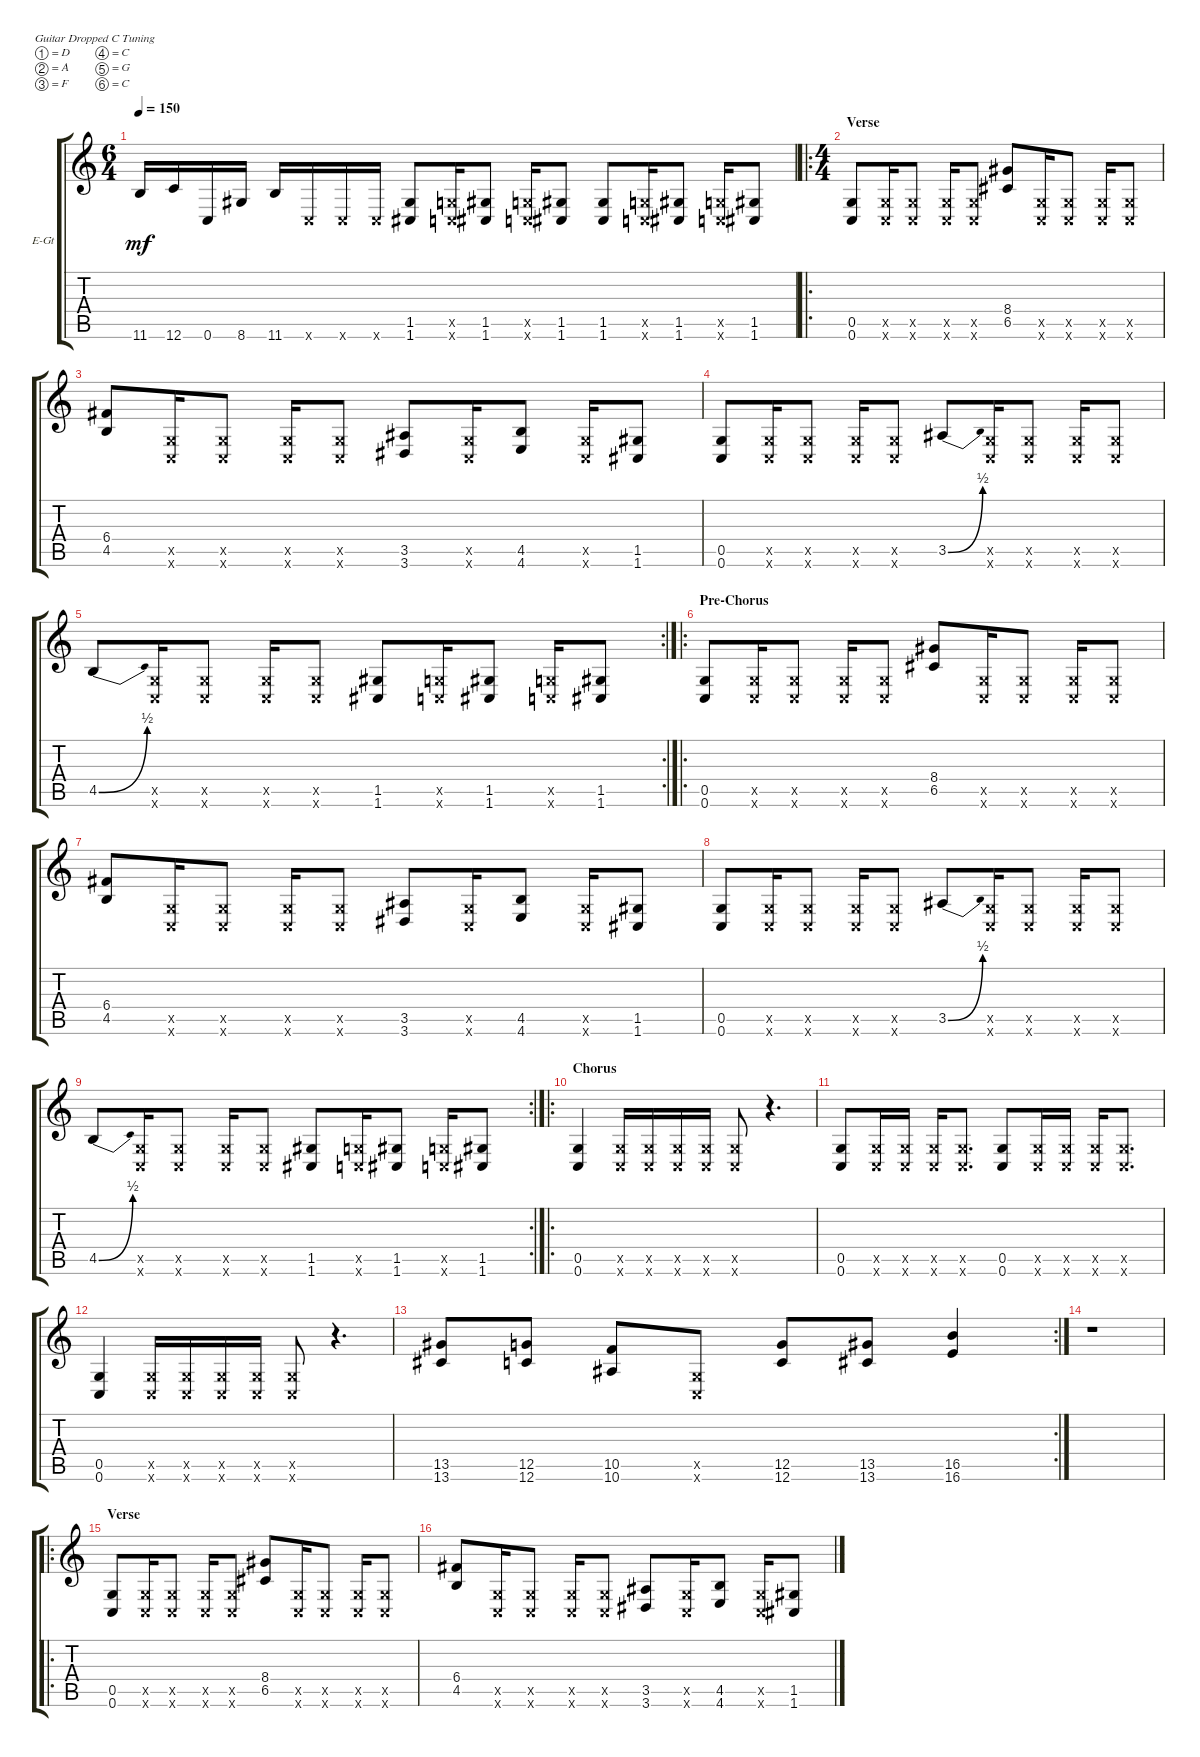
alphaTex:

\defaultSystemsLayout 4
\bracketExtendMode groupsimilarinstruments
\firstSystemTrackNameOrientation horizontal
\otherSystemsTrackNameOrientation horizontal
\track ("GTR 2" "E-Gt") {instrument distortionguitar}
\staff {score tabs}
\tuning (D4 A3 F3 C3 G2 C2)
\ts (6 4)
\tempo 150
\clef g2
\ks c
11.6.16{dy mf} 12.6.16 0.6.16 8.6.16 11.6.16 0.6{x}.16 0.6{x}.16 0.6{x}.16 (1.6 1.5).8 (0.6{x} 0.5{x}).16 (1.6 1.5).8 (0.6{x} 0.5{x}).16 (1.6 1.5).8 (1.6 1.5).8 (0.6{x} 0.5{x}).16 (1.6 1.5).8 (0.6{x} 0.5{x}).16 (1.6 1.5).8 |
\ro
\ts (4 4)
\section ("" "Verse")
(0.6 0.5).8 (0.6{x} 0.5{x}).16 (0.6{x} 0.5{x}).8 (0.6{x} 0.5{x}).16 (0.6{x} 0.5{x}).8 (6.5 8.4).8 (0.6{x} 0.5{x}).16 (0.6{x} 0.5{x}).8 (0.6{x} 0.5{x}).16 (0.6{x} 0.5{x}).8 |
(4.5 6.4).8 (0.6{x} 0.5{x}).16 (0.6{x} 0.5{x}).8 (0.6{x} 0.5{x}).16 (0.6{x} 0.5{x}).8 (3.6 3.5).8 (0.6{x} 0.5{x}).16 (4.6 4.5).8 (0.6{x} 0.5{x}).16 (1.6 1.5).8 |
(0.6 0.5).8 (0.6{x} 0.5{x}).16 (0.6{x} 0.5{x}).8 (0.6{x} 0.5{x}).16 (0.6{x} 0.5{x}).8 3.5{be (bend 0 0 31.799999999999997 2)}.8 (0.6{x} 0.5{x}).16 (0.6{x} 0.5{x}).8 (0.6{x} 0.5{x}).16 (0.6{x} 0.5{x}).8 |
\rc 2
4.5{be (bend 0 0 31.799999999999997 2)}.8 (0.6{x} 0.5{x}).16 (0.6{x} 0.5{x}).8 (0.6{x} 0.5{x}).16 (0.6{x} 0.5{x}).8 (1.6 1.5).8 (0.6{x} 0.5{x}).16 (1.6 1.5).8 (0.6{x} 0.5{x}).16 (1.6 1.5).8 |
\ro
\section ("" "Pre-Chorus")
(0.6 0.5).8 (0.6{x} 0.5{x}).16 (0.6{x} 0.5{x}).8 (0.6{x} 0.5{x}).16 (0.6{x} 0.5{x}).8 (6.5 8.4).8 (0.6{x} 0.5{x}).16 (0.6{x} 0.5{x}).8 (0.6{x} 0.5{x}).16 (0.6{x} 0.5{x}).8 |
(4.5 6.4).8 (0.6{x} 0.5{x}).16 (0.6{x} 0.5{x}).8 (0.6{x} 0.5{x}).16 (0.6{x} 0.5{x}).8 (3.6 3.5).8 (0.6{x} 0.5{x}).16 (4.6 4.5).8 (0.6{x} 0.5{x}).16 (1.6 1.5).8 |
(0.6 0.5).8 (0.6{x} 0.5{x}).16 (0.6{x} 0.5{x}).8 (0.6{x} 0.5{x}).16 (0.6{x} 0.5{x}).8 3.5{be (bend 0 0 31.799999999999997 2)}.8 (0.6{x} 0.5{x}).16 (0.6{x} 0.5{x}).8 (0.6{x} 0.5{x}).16 (0.6{x} 0.5{x}).8 |
\rc 2
4.5{be (bend 0 0 31.799999999999997 2)}.8 (0.6{x} 0.5{x}).16 (0.6{x} 0.5{x}).8 (0.6{x} 0.5{x}).16 (0.6{x} 0.5{x}).8 (1.6 1.5).8 (0.6{x} 0.5{x}).16 (1.6 1.5).8 (0.6{x} 0.5{x}).16 (1.6 1.5).8 |
\ro
\section ("" "Chorus")
(0.5 0.6).4 (0.6{x} 0.5{x}).16 (0.6{x} 0.5{x}).16 (0.6{x} 0.5{x}).16 (0.6{x} 0.5{x}).16 (0.6{x} 0.5{x}).8 r.4{d} |
(0.5 0.6).8 (0.6{x} 0.5{x}).16 (0.6{x} 0.5{x}).16 (0.6{x} 0.5{x}).16 (0.6{x} 0.5{x}).8{d} (0.5 0.6).8 (0.6{x} 0.5{x}).16 (0.6{x} 0.5{x}).16 (0.6{x} 0.5{x}).16 (0.6{x} 0.5{x}).8{d} |
(0.5 0.6).4 (0.6{x} 0.5{x}).16 (0.6{x} 0.5{x}).16 (0.6{x} 0.5{x}).16 (0.6{x} 0.5{x}).16 (0.6{x} 0.5{x}).8 r.4{d} |
\rc 2
(13.6 13.5).8 (12.6 12.5).8 (10.6 10.5).8 (0.6{x} 0.5{x}).8 (12.6 12.5).8 (13.6 13.5).8 (16.6 16.5).4 |
r.1 |
\ro
\section ("" "Verse")
(0.6 0.5).8 (0.6{x} 0.5{x}).16 (0.6{x} 0.5{x}).8 (0.6{x} 0.5{x}).16 (0.6{x} 0.5{x}).8 (6.5 8.4).8 (0.6{x} 0.5{x}).16 (0.6{x} 0.5{x}).8 (0.6{x} 0.5{x}).16 (0.6{x} 0.5{x}).8 |
(4.5 6.4).8 (0.6{x} 0.5{x}).16 (0.6{x} 0.5{x}).8 (0.6{x} 0.5{x}).16 (0.6{x} 0.5{x}).8 (3.6 3.5).8 (0.6{x} 0.5{x}).16 (4.6 4.5).8 (0.6{x} 0.5{x}).16 (1.6 1.5).8
